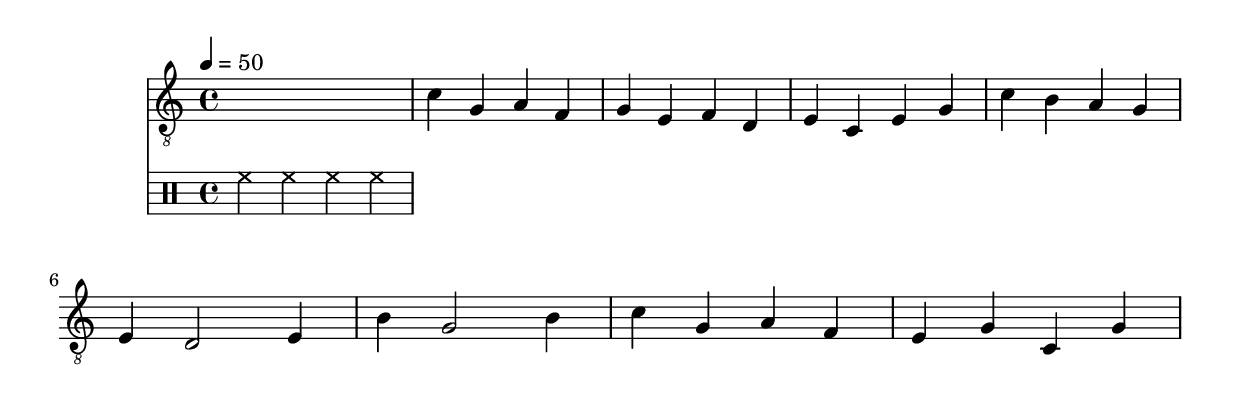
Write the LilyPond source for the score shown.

\version "2.20.0"

symbols =  {
  \time 4/4
  \tempo 4 = 50

  \drums { hh4 hh hh hh }

  % 1
  c'4 g a f
  g4 e f d
  e4 c e g 
  c'4 b a g \break
  
  % 4
  e4 d2 e4
  b4 g2 b4
  c'4 g a f
  e4 g c g \break
}

\score {
  <<
    \new Staff \with {midiInstrument = "acoustic guitar (nylon)"} {
      \clef "G_8"
      \symbols
    }
  >>

  \midi { }
  \layout { }
}
